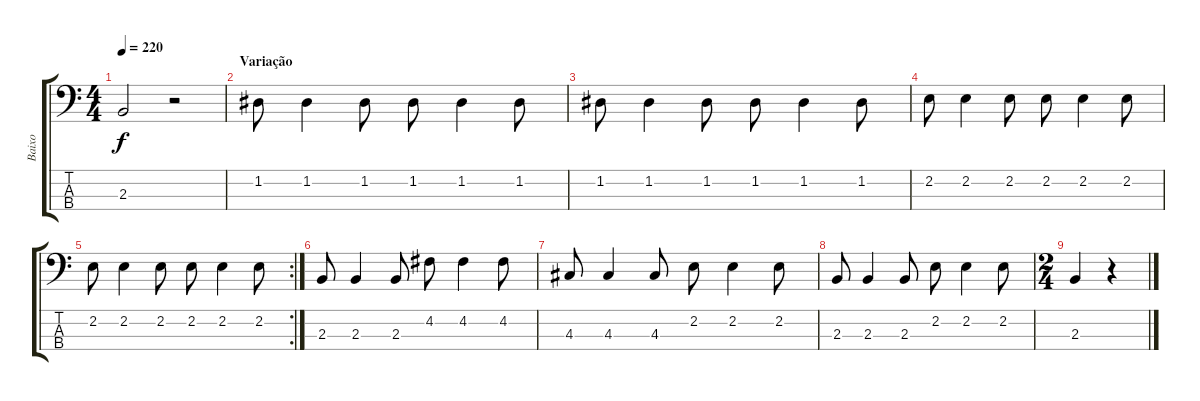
\track ("Baixo" "Baixo") {instrument electricbassfinger}
\staff {score tabs}
\tuning (G2 D2 A1 E1) {hide}
\ts (4 4)
\tempo 220
\clef f4
\ks c
2.3.2{dy f} r.2 |
\section ("" "Variação")
1.2.8 1.2.4 1.2.8 1.2.8 1.2.4 1.2.8 |
1.2.8 1.2.4 1.2.8 1.2.8 1.2.4 1.2.8 |
2.2.8 2.2.4 2.2.8 2.2.8 2.2.4 2.2.8 |
\rc 2
2.2.8 2.2.4 2.2.8 2.2.8 2.2.4 2.2.8 |
2.3.8 2.3.4 2.3.8 4.2.8 4.2.4 4.2.8 |
4.3.8 4.3.4 4.3.8 2.2.8 2.2.4 2.2.8 |
2.3.8 2.3.4 2.3.8 2.2.8 2.2.4 2.2.8 |
\ts (2 4)
2.3.4 r.4
